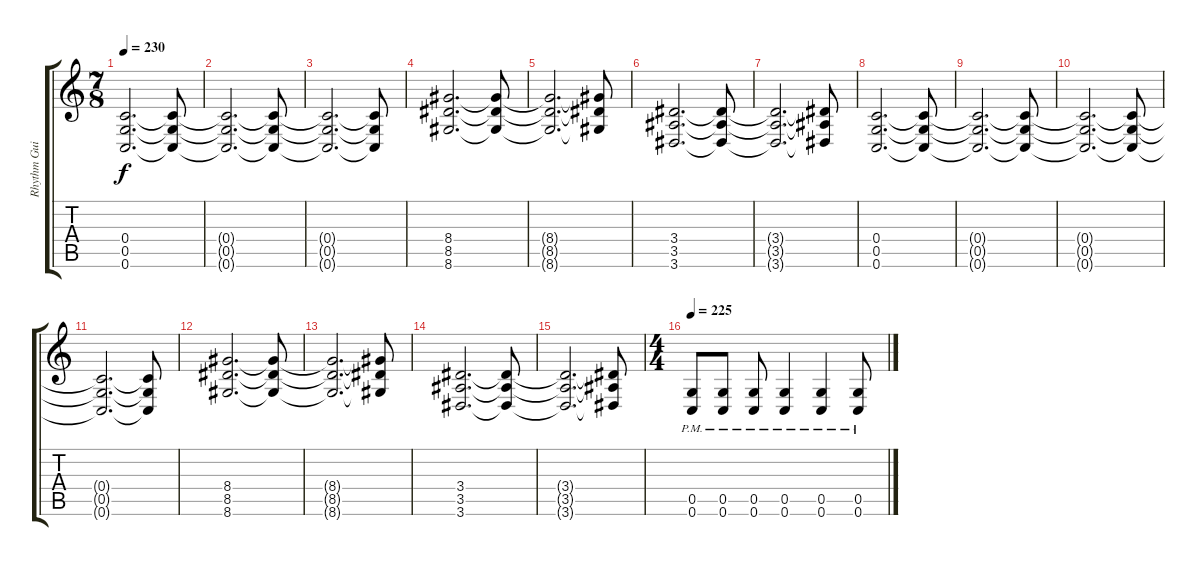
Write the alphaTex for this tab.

\track ("Rhythm Guitar 1" "Rhythm Gui") {instrument distortionguitar}
\staff {score tabs}
\tuning (D4 A3 F3 C3 G2 C2) {hide}
\ts (7 8)
\tempo 230
\clef g2
\ks c
(0.4{t} 0.5{t} 0.6{t}).2{d dy f} (0.4{t} 0.5{t} 0.6{t}).8 |
(0.4{t} 0.5{t} 0.6{t}).2{d} (0.4{t} 0.5{t} 0.6{t}).8 |
(0.4{t} 0.5{t} 0.6{t}).2{d} (0.4{t} 0.5{t} 0.6{t}).8 |
(8.4 8.5 8.6).2{d} (8.4{t} 8.5{t} 8.6{t}).8 |
(8.4{t} 8.5{t} 8.6{t}).2{d} (8.4{t} 8.5{t} 8.6{t}).8 |
(3.4 3.5 3.6).2{d} (3.4{t} 3.5{t} 3.6{t}).8 |
(3.4{t} 3.5{t} 3.6{t}).2{d} (3.4{t} 3.5{t} 3.6{t}).8 |
(0.4 0.5 0.6).2{d} (0.4{t} 0.5{t} 0.6{t}).8 |
(0.4{t} 0.5{t} 0.6{t}).2{d} (0.4{t} 0.5{t} 0.6{t}).8 |
(0.4{t} 0.5{t} 0.6{t}).2{d} (0.4{t} 0.5{t} 0.6{t}).8 |
(0.4{t} 0.5{t} 0.6{t}).2{d} (0.4{t} 0.5{t} 0.6{t}).8 |
(8.4 8.5 8.6).2{d} (8.4{t} 8.5{t} 8.6{t}).8 |
(8.4{t} 8.5{t} 8.6{t}).2{d} (8.4{t} 8.5{t} 8.6{t}).8 |
(3.4 3.5 3.6).2{d} (3.4{t} 3.5{t} 3.6{t}).8 |
(3.4{t} 3.5{t} 3.6{t}).2{d} (3.4{t} 3.5{t} 3.6{t}).8 |
\ts (4 4)
\tempo 225
(0.5{pm} 0.6{pm}).8 (0.5{pm} 0.6{pm}).8 (0.5{pm} 0.6{pm}).8 (0.5{pm} 0.6{pm}).4 (0.5{pm} 0.6{pm}).4 (0.5{pm} 0.6{pm}).8
